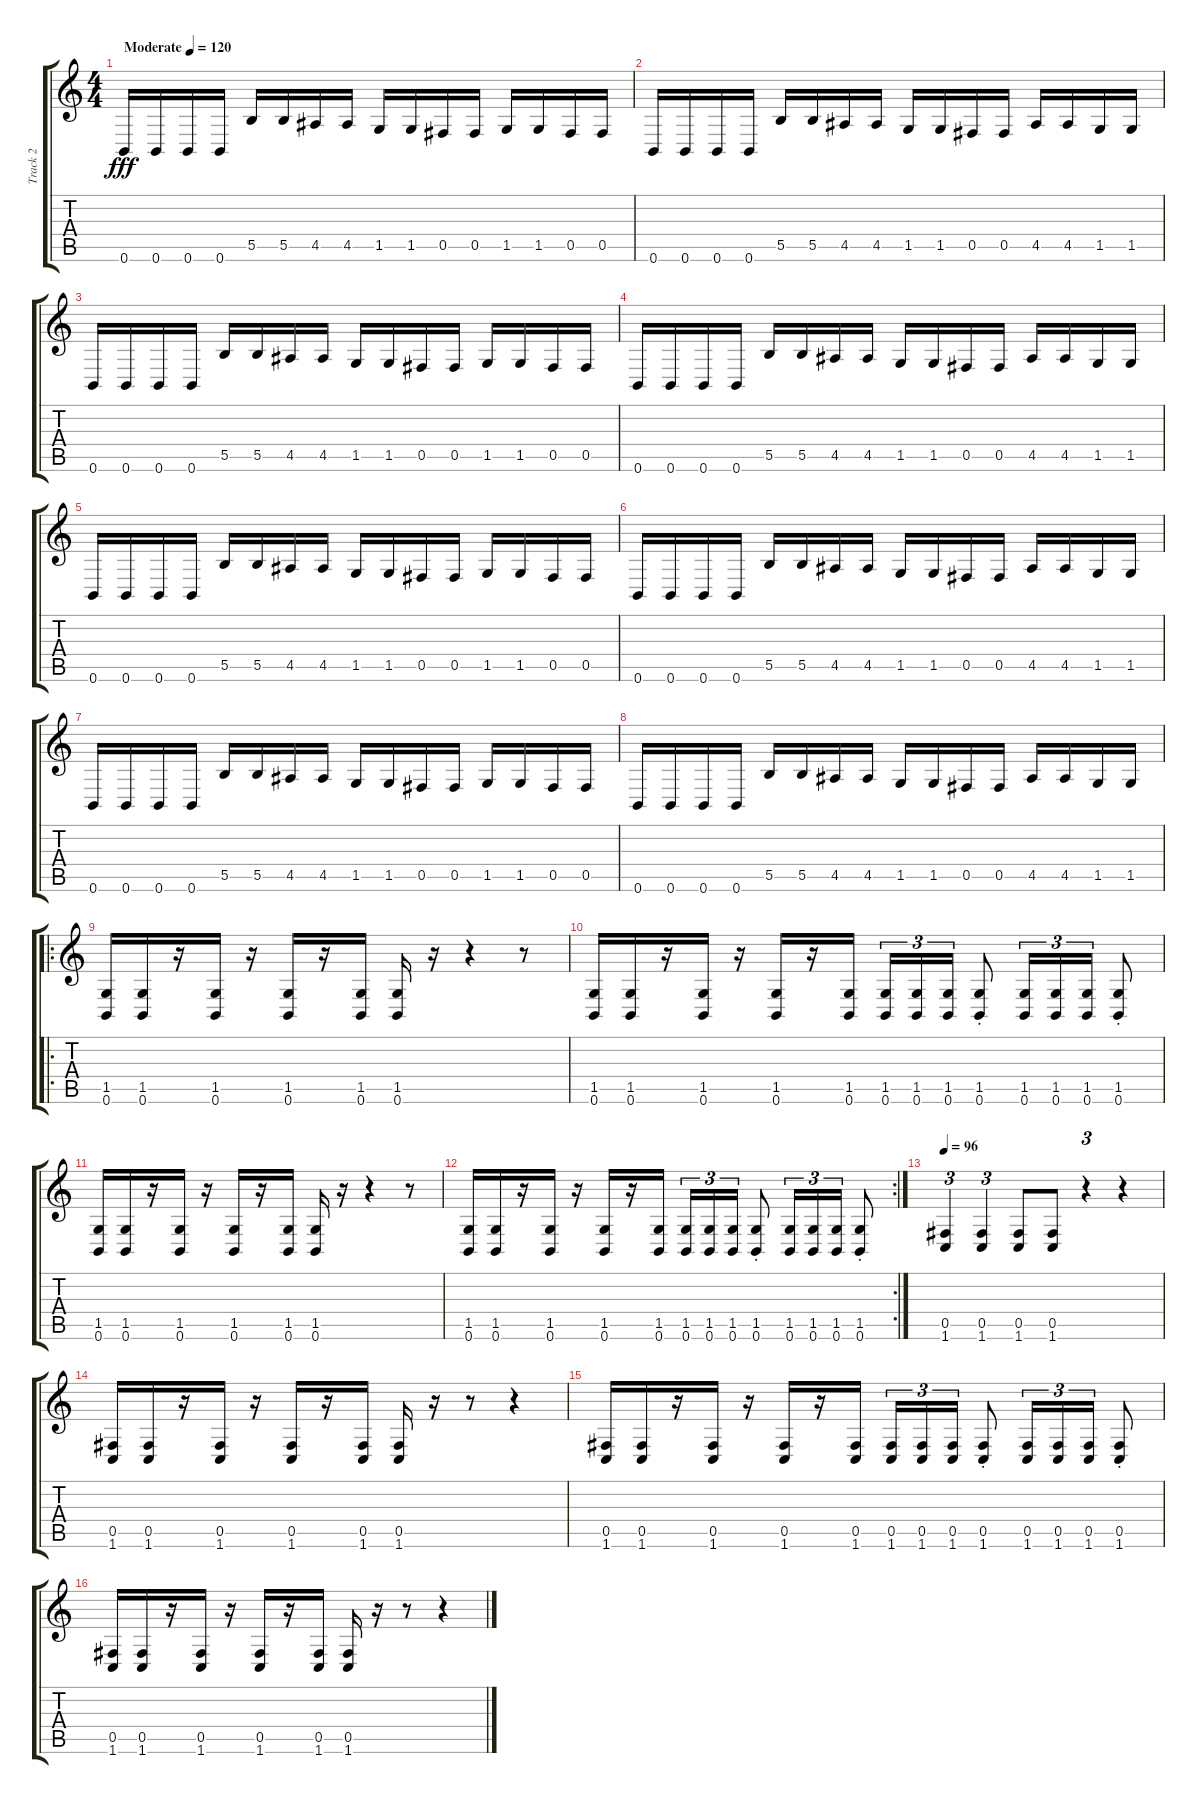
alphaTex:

\track ("Track 2" "Track 2") {instrument distortionguitar}
\staff {score tabs}
\tuning (Db4 Ab3 E3 B2 Gb2 B1) {hide}
\ts (4 4)
\tempo (120 "Moderate")
\clef g2
\ks c
0.6.16{dy fff instrument distortionguitar} 0.6.16 0.6.16 0.6.16 5.5.16 5.5.16 4.5.16 4.5.16 1.5.16 1.5.16 0.5.16 0.5.16 1.5.16 1.5.16 0.5.16 0.5.16 |
0.6.16 0.6.16 0.6.16 0.6.16 5.5.16 5.5.16 4.5.16 4.5.16 1.5.16 1.5.16 0.5.16 0.5.16 4.5.16 4.5.16 1.5.16 1.5.16 |
0.6.16 0.6.16 0.6.16 0.6.16 5.5.16 5.5.16 4.5.16 4.5.16 1.5.16 1.5.16 0.5.16 0.5.16 1.5.16 1.5.16 0.5.16 0.5.16 |
0.6.16 0.6.16 0.6.16 0.6.16 5.5.16 5.5.16 4.5.16 4.5.16 1.5.16 1.5.16 0.5.16 0.5.16 4.5.16 4.5.16 1.5.16 1.5.16 |
0.6.16 0.6.16 0.6.16 0.6.16 5.5.16 5.5.16 4.5.16 4.5.16 1.5.16 1.5.16 0.5.16 0.5.16 1.5.16 1.5.16 0.5.16 0.5.16 |
0.6.16 0.6.16 0.6.16 0.6.16 5.5.16 5.5.16 4.5.16 4.5.16 1.5.16 1.5.16 0.5.16 0.5.16 4.5.16 4.5.16 1.5.16 1.5.16 |
0.6.16 0.6.16 0.6.16 0.6.16 5.5.16 5.5.16 4.5.16 4.5.16 1.5.16 1.5.16 0.5.16 0.5.16 1.5.16 1.5.16 0.5.16 0.5.16 |
0.6.16 0.6.16 0.6.16 0.6.16 5.5.16 5.5.16 4.5.16 4.5.16 1.5.16 1.5.16 0.5.16 0.5.16 4.5.16 4.5.16 1.5.16 1.5.16 |
\ro
(1.5 0.6).16 (1.5 0.6).16 r.16 (1.5 0.6).16 r.16 (1.5 0.6).16 r.16 (1.5 0.6).16 (1.5 0.6).16 r.16 r.4 r.8 |
(1.5 0.6).16 (1.5 0.6).16 r.16 (1.5 0.6).16 r.16 (1.5 0.6).16 r.16 (1.5 0.6).16 (1.5 0.6).16{tu (3 2)} (1.5 0.6).16{tu (3 2)} (1.5 0.6).16{tu (3 2)} (1.5{st} 0.6{st}).8 (1.5 0.6).16{tu (3 2)} (1.5 0.6).16{tu (3 2)} (1.5 0.6).16{tu (3 2)} (1.5{st} 0.6{st}).8 |
(1.5 0.6).16 (1.5 0.6).16 r.16 (1.5 0.6).16 r.16 (1.5 0.6).16 r.16 (1.5 0.6).16 (1.5 0.6).16 r.16 r.4 r.8 |
\rc 2
(1.5 0.6).16 (1.5 0.6).16 r.16 (1.5 0.6).16 r.16 (1.5 0.6).16 r.16 (1.5 0.6).16 (1.5 0.6).16{tu (3 2)} (1.5 0.6).16{tu (3 2)} (1.5 0.6).16{tu (3 2)} (1.5{st} 0.6{st}).8 (1.5 0.6).16{tu (3 2)} (1.5 0.6).16{tu (3 2)} (1.5 0.6).16{tu (3 2)} (1.5{st} 0.6{st}).8 |
\tempo 96
(0.5 1.6).4{tu (3 2)} (0.5 1.6).4{tu (3 2)} (0.5 1.6).8 (0.5 1.6).8 r.4{tu (3 2)} r.4 |
(0.5 1.6).16 (0.5 1.6).16 r.16 (0.5 1.6).16 r.16 (0.5 1.6).16 r.16 (0.5 1.6).16 (0.5 1.6).16 r.16 r.8 r.4 |
(0.5 1.6).16 (0.5 1.6).16 r.16 (0.5 1.6).16 r.16 (0.5 1.6).16 r.16 (0.5 1.6).16 (0.5 1.6).16{tu (3 2)} (0.5 1.6).16{tu (3 2)} (0.5 1.6).16{tu (3 2)} (0.5{st} 1.6{st}).8 (0.5 1.6).16{tu (3 2)} (0.5 1.6).16{tu (3 2)} (0.5 1.6).16{tu (3 2)} (0.5{st} 1.6{st}).8 |
(0.5 1.6).16 (0.5 1.6).16 r.16 (0.5 1.6).16 r.16 (0.5 1.6).16 r.16 (0.5 1.6).16 (0.5 1.6).16 r.16 r.8 r.4
